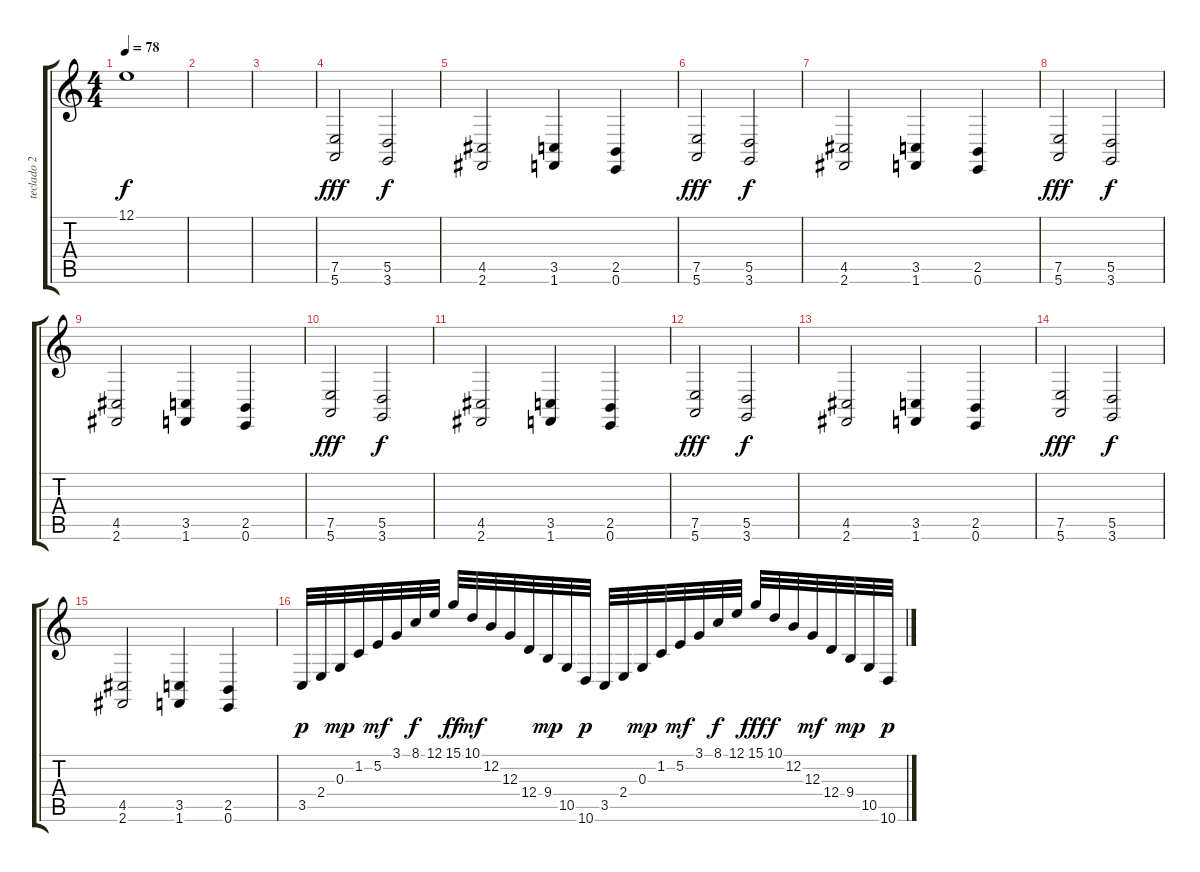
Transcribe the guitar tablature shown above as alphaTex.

\track ("teclado 2" "teclado 2") {instrument electricpiano1}
\staff {score tabs}
\tuning (E4 B3 G3 D3 A2 E2) {hide}
\ts (4 4)
\tempo 78
\clef g2
\ks c
12.1.1{dy f} |
|
|
(7.5 5.6).2{dy fff volume 16 instrument acousticgrandpiano} (5.5 3.6).2{dy f} |
(4.5 2.6).2 (3.5 1.6).4 (2.5 0.6).4 |
(7.5 5.6).2{dy fff} (5.5 3.6).2{dy f} |
(4.5 2.6).2 (3.5 1.6).4 (2.5 0.6).4 |
(7.5 5.6).2{dy fff} (5.5 3.6).2{dy f} |
(4.5 2.6).2 (3.5 1.6).4 (2.5 0.6).4 |
(7.5 5.6).2{dy fff} (5.5 3.6).2{dy f} |
(4.5 2.6).2 (3.5 1.6).4 (2.5 0.6).4 |
(7.5 5.6).2{dy fff} (5.5 3.6).2{dy f} |
(4.5 2.6).2 (3.5 1.6).4 (2.5 0.6).4 |
(7.5 5.6).2{dy fff} (5.5 3.6).2{dy f} |
(4.5 2.6).2 (3.5 1.6).4 (2.5 0.6).4 |
3.5.32{dy p instrument pad4choir} 2.4.32 0.3.32{dy mp} 1.2.32 5.2.32{dy mf} 3.1.32 8.1.32{dy f} 12.1.32 15.1.32{dy ff} 10.1.32{dy mf} 12.2.32 12.3.32 12.4.32 9.4.32{dy mp} 10.5.32 10.6.32{dy p} 3.5.32 2.4.32 0.3.32{dy mp} 1.2.32 5.2.32{dy mf} 3.1.32 8.1.32{dy f} 12.1.32 15.1.32{dy fff} 10.1.32{dy f} 12.2.32 12.3.32{dy mf} 12.4.32 9.4.32{dy mp} 10.5.32 10.6.32{dy p}
